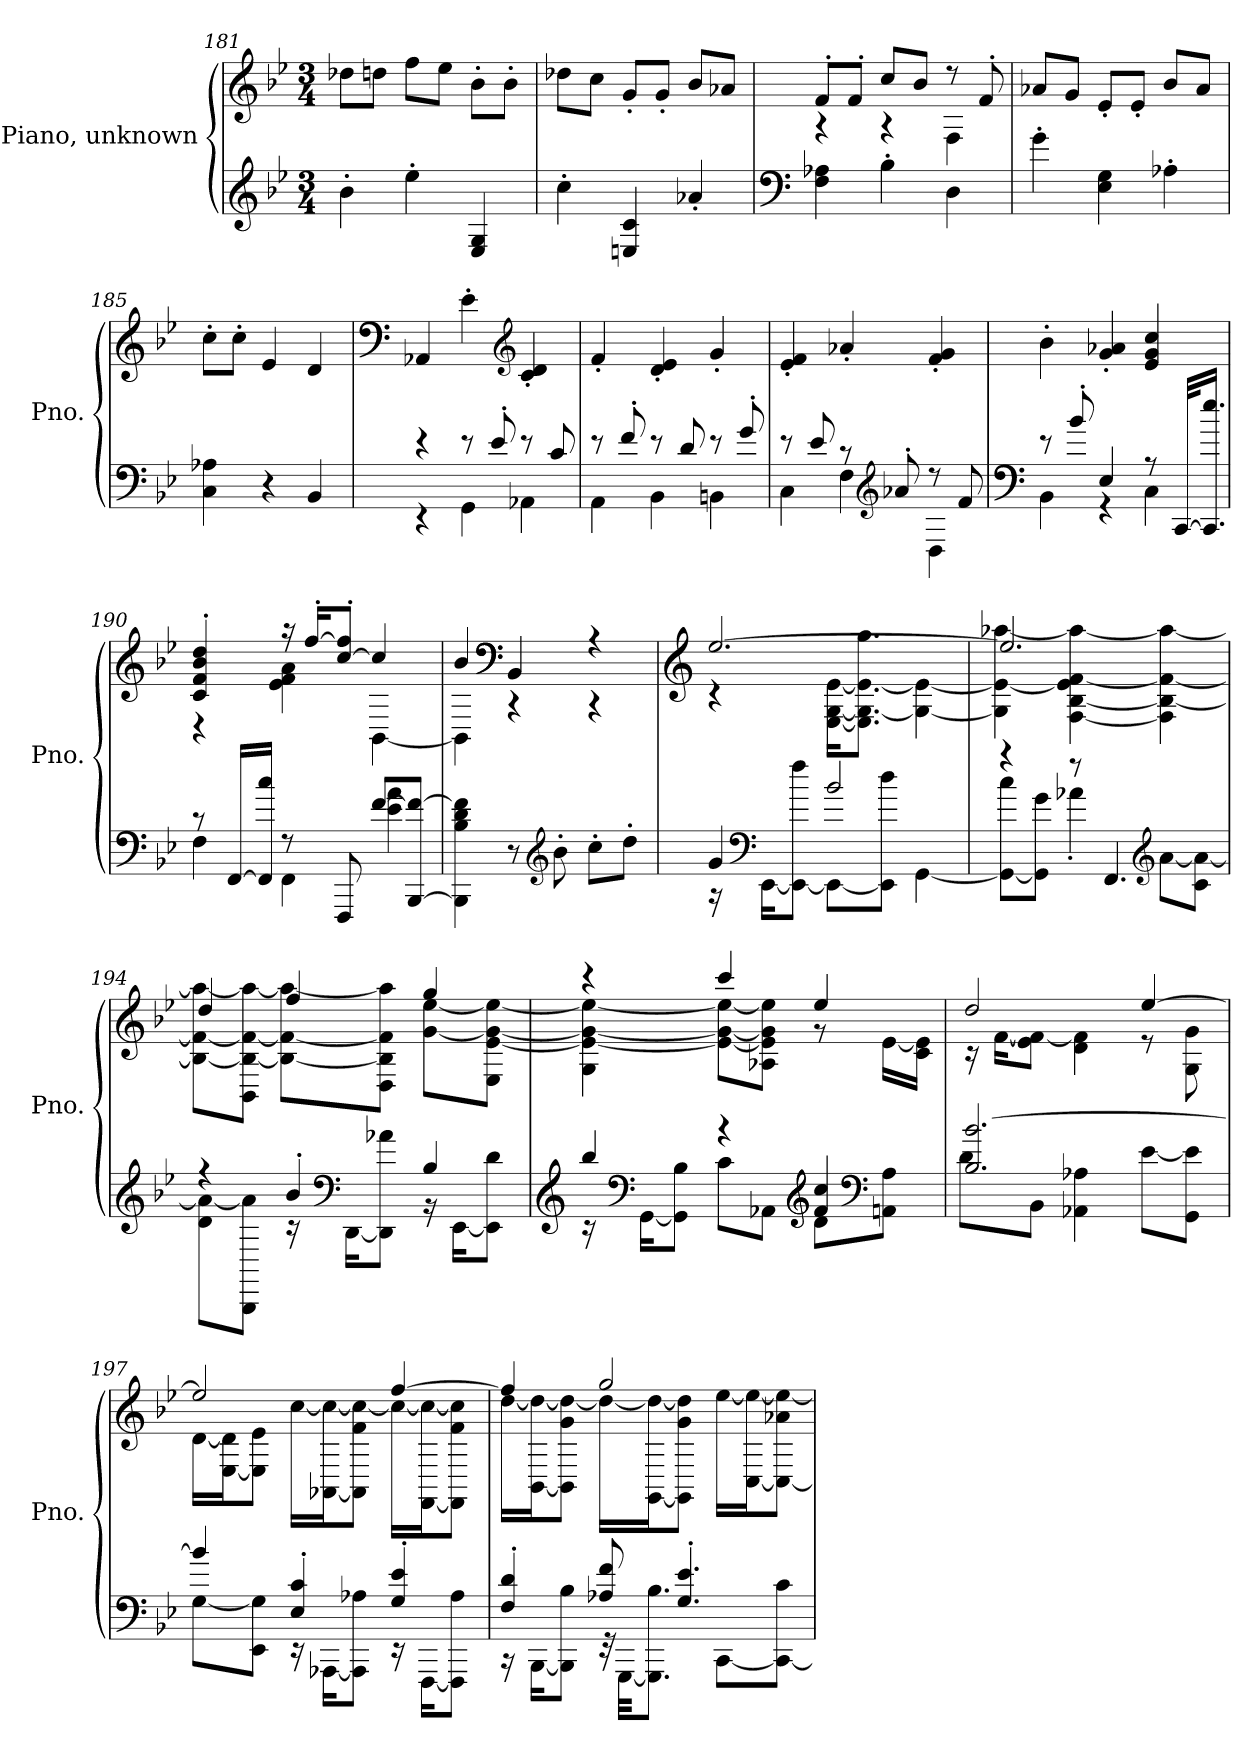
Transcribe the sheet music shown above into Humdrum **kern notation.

**kern	**kern
*part1	*part1
*staff2	*staff1
*I"Piano, unknown	*
*I'Pno.	*
*clefG2	*clefG2
*k[b-e-]	*k[b-e-]
*M3/4	*M3/4
=181	=181
4b-'\	8dd-X\L
.	8ddn\J
4ee-'\	8ff\L
.	8ee-\J
4E-/ 4G/	8b-'\L
.	8b-'\J
=182	=182
4cc'\	8dd-X\L
.	8cc\J
4En/ 4c/	8g'/L
.	8g'/J
4a-X'/	8b-/L
.	8a-X/J
!!LO:LB:g=z
=183	=183
*clefF4	*
*	*^
4F\ 4A-X\	8f'/L	4r
.	8f'/J	.
4B-'\	8cc/L	4r
.	8b-/J	.
4D\	8r	4F\
.	8f'/	.
*	*v	*v
=184	=184
4g'\	8a-X/L
.	8g/J
4E-\ 4G\	8e-'/L
.	8e-'/J
4A-X'\	8b-/L
.	8a-/J
=185	=185
4C\ 4A-X\	8cc'\L
.	8cc'\J
4r	4e-/
4BB-/	4d/
=186	=186
*	*clefF4
*^	*
4r	4r	4AA-X/
8r	4GG\	4e-'\
8e-'/	.	.
*	*	*clefG2
8r	4AA-X\	4c/' 4d/'
8c/	.	.
=187	=187	=187
8r	4AA\	4f'/
8f'/	.	.
8r	4BB-\	4d/' 4e-/'
8d/	.	.
8r	4BBn\	4g'/
8g'/	.	.
!!LO:LB:g=z
=188	=188	=188
8r	4C\	4e-/' 4f/'
8e-/	.	.
8r	4F\	4a-X'/
*clefG2	*	*
8a-X'/	.	.
8r	4D\	4f/' 4g/'
8f/	.	.
=189	=189	=189
*clefF4	*	*
8r	4BB-\	4b-'\
8b-'/	.	.
4E-/	4r	4g/' 4a-X/'
8r	4C\	4e-/ 4g/ 4cc/
[32CC/KLL	.	.
16.CC/] 16.ee-/JJ	.	.
=190	=190	=190
*	*	*^
8r	4F\	4c/' 4f/' 4b-/' 4dd/'	4r
[16FF/LL	.	.	.
16FF/] 16cc/JJ	.	.	.
8r	4FF\	16r	4e-\ 4f\ 4a\
.	.	[16ff'/KL	.
8FFF/	.	[8cc/' 8ff/]'J	.
[8f/L	4e-\ 4a\	4cc/]	[4BB-\
[8BBB-/ 8f/_J	.	.	.
*v	*v	*	*
=191	=191	=191
4BBB-\] 4B-\ 4d\ 4f\]	4b-/	4BB-\]
*	*clefF4	*
8r	4BB-/	4r
*clefG2	*	*
8b-'\	.	.
8cc'\L	4r	4r
8dd'\J	.	.
!!LO:LB:g=z	!!
=192	=192	=192
*	*clefG2	*
*^	*	*
4g/	16r	[2.ee-/	4r
*clefF4	*	*	*
.	[16EE-\KL	.	.
.	8EE-\_ 8ff\J	.	.
2b-/	8EE-\L_	.	[16E-\ [16G\ [16e-\KL
.	.	.	8.E-\] 8.G\_ 8.e-\_ 8.gg\J
.	8EE-\] 8dd\J	.	.
.	[4GG\	.	4G\_ 4e-\_
=193	=193	=193	=193
4r	8GG\_ 8cc\L	2.ee-/]	4G\] 4e-\_ [4aa-X\
.	8GG\] 8g\J	.	.
8r	4a-X'\	.	[4F\ [4B-\ 4e-\] [4f\ 4aa-\_
4.FF/	.	.	.
*clefG2	*	*	*
.	[8a-\L	.	4F\] 4B-\_ 4f\_ 4aa-\_
.	8c\ 8a-\_J	.	.
=194	=194	=194	=194
4r	8d\ 8a-\_L	4dd/	8B-\_ 8f\_ 8aa-\_L
.	8BBB-\ 8a-\]J	.	8BB-\ 8B-\_ 8f\_ 8aa-\_J
4b-'/	16r	4ff/	8B-\_ 8f\_ 8aa-\_L
*clefF4	*	*	*
.	[16DD\KL	.	.
.	8DD\] 8a-X\J	.	8D\ 8B-\] 8f\] 8aa-\]J
4B-/	16r	4gg/	[8g\ [8ee-\L
.	[16EE-\KL	.	.
.	8EE-\] 8d\J	.	8E-\ [8e-\ 8g\_ 8ee-\_J
!!LO:PB:g=z	!!
=195	=195	=195	=195
*clefG2	*	*	*
4bb-/	16r	4r	4G\ 4e-\_ 4g\_ 4ee-\_
*clefF4	*	*	*
.	[16GG\KL	.	.
.	8GG\] 8B-\J	.	.
4r	8c\L	4ccc/	8e-\_ 8g\_ 8ee-\_L
.	8AA-X\J	.	8A-X\ 8e-\] 8g\] 8ee-\]J
*clefG2	*	*	*
4f/ 4cc/	8d\L	4ee-/	8r
*clefF4	*	*	*
.	8AAn\ 8A\J	.	[16e-\LL
.	.	.	16c\ 16e-\]JJ
=196	=196	=196	=196
2.B-/ [2.b-/	8d\L	2dd/	16r
.	.	.	[16f\KL
.	8BB-\J	.	8e-\ 8f\_J
.	4AA-X\ 4A-X\	.	4d\ 4f\]
.	[8e-\L	[4ee-/	8r
.	8GG\ 8e-\]J	.	8G\ 8g\
=197	=197	=197	=197
4b-/]	[8G\L	2ee-/]	[16d\LL
.	.	.	[16E-\ 16d\]J
.	8EE-\ 8G\]J	.	8E-\] 8e-\J
4E-/' 4c/'	16r	.	[16cc\LL
.	[16AAA-X\KL	.	[16AA-X\ 16cc\_J
.	8AAA-\] 8A-X\J	.	8AA-\] 8f\ 8cc\_J
4G/' 4e-/'	16r	[4ff/	16cc\LL_
.	[16FFF\KL	.	[16FF\ 16cc\_J
.	8FFF\] 8A-\J	.	8FF\] 8f\ 8cc\]J
!!LO:LB:g=z	!!
=198	=198	=198	=198
4F/' 4d/'	16r	4ff/]	[16dd\LL
.	[16BBB-\KL	.	[16BB-\ 16dd\_J
.	8BBB-\] 8B-\J	.	8BB-\] 8g\ 8dd\_J
8A-X/ 8f/	32r	2gg/	16dd\LL_
.	[32GGG\KKL	.	.
.	8.GGG\] 8.B-\J	.	[16GG\ 16dd\_J
4.G/' 4.e-/'	.	.	8GG\] 8g\ 8dd\]J
.	[8CC\L	.	[16ee-\LL
.	.	.	[16C\ 16ee-\_J
.	8CC\_ 8c\J	.	8C\_ 8a-X\ 8ee-\_J
*v	*v	*	*
*	*v	*v
=	=
*-	*-
